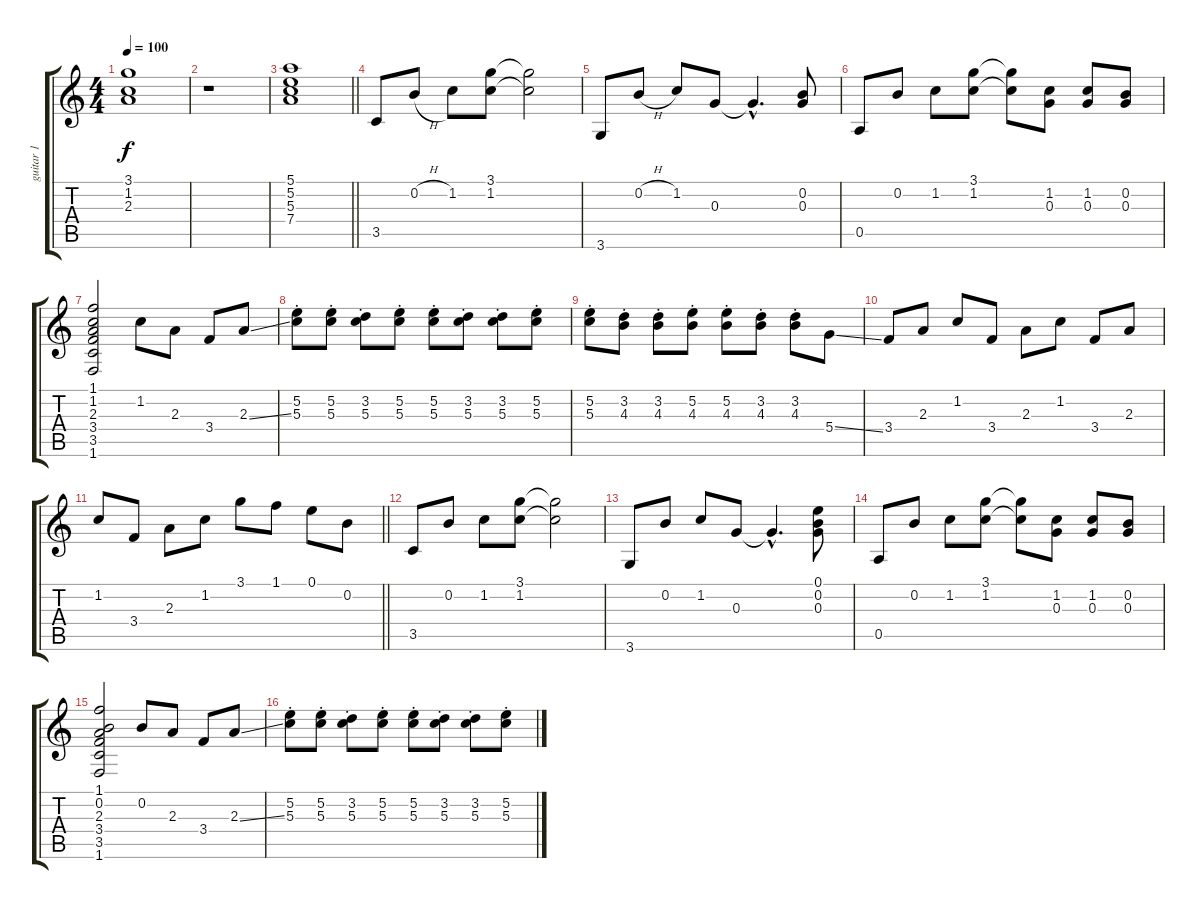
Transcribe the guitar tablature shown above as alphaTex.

\track ("guitar 1" "guitar 1") {instrument electricguitarclean}
\staff {score tabs}
\tuning (E4 B3 G3 D3 A2 E2) {hide}
\ts (4 4)
\tempo 100
\clef g2
\ks c
(3.1 1.2 2.3).1{dy f} |
r.1 |
\barLineRight lightlight
(5.1 5.2 5.3 7.4).1 |
3.5.8 0.2{h}.8 1.2.8 (3.1 1.2).8 (3.1{t} 1.2{t}).2 |
3.6.8 0.2{h}.8 1.2.8 0.3.8 0.3{hac t}.4{d} (0.2 0.3).8 |
0.5.8 0.2.8 1.2.8 (3.1 1.2).8 (3.1{t} 1.2{t}).8 (1.2 0.3).8 (1.2 0.3).8 (0.2 0.3).8 |
(1.1 1.2 2.3 3.4 3.5 1.6).2 1.2.8 2.3.8 3.4.8 2.3{ss}.8 |
(5.2{st} 5.3{st}).8 (5.2{st} 5.3{st}).8 (3.2{st} 5.3{st}).8 (5.2{st} 5.3{st}).8 (5.2{st} 5.3{st}).8 (3.2{st} 5.3{st}).8 (3.2{st} 5.3{st}).8 (5.2{st} 5.3{st}).8 |
(5.2{st} 5.3{st}).8 (3.2{st} 4.3{st}).8 (3.2{st} 4.3{st}).8 (5.2{st} 4.3{st}).8 (5.2{st} 4.3{st}).8 (3.2{st} 4.3{st}).8 (3.2{st} 4.3{st}).8 5.4{ss}.8 |
3.4.8 2.3.8 1.2.8 3.4.8 2.3.8 1.2.8 3.4.8 2.3.8 |
\barLineRight lightlight
1.2.8 3.4.8 2.3.8 1.2.8 3.1.8 1.1.8 0.1.8 0.2.8 |
3.5.8 0.2.8 1.2.8 (3.1 1.2).8 (3.1{t} 1.2{t}).2 |
3.6.8 0.2.8 1.2.8 0.3.8 0.3{hac t}.4{d} (0.1 0.2 0.3).8 |
0.5.8 0.2.8 1.2.8 (3.1 1.2).8 (3.1{t} 1.2{t}).8 (1.2 0.3).8 (1.2 0.3).8 (0.2 0.3).8 |
(1.1 0.2 2.3 3.4 3.5 1.6).2 0.2.8 2.3.8 3.4.8 2.3{ss}.8 |
(5.2{st} 5.3{st}).8 (5.2{st} 5.3{st}).8 (3.2{st} 5.3{st}).8 (5.2{st} 5.3{st}).8 (5.2{st} 5.3{st}).8 (3.2{st} 5.3{st}).8 (3.2{st} 5.3{st}).8 (5.2{st} 5.3{st}).8
